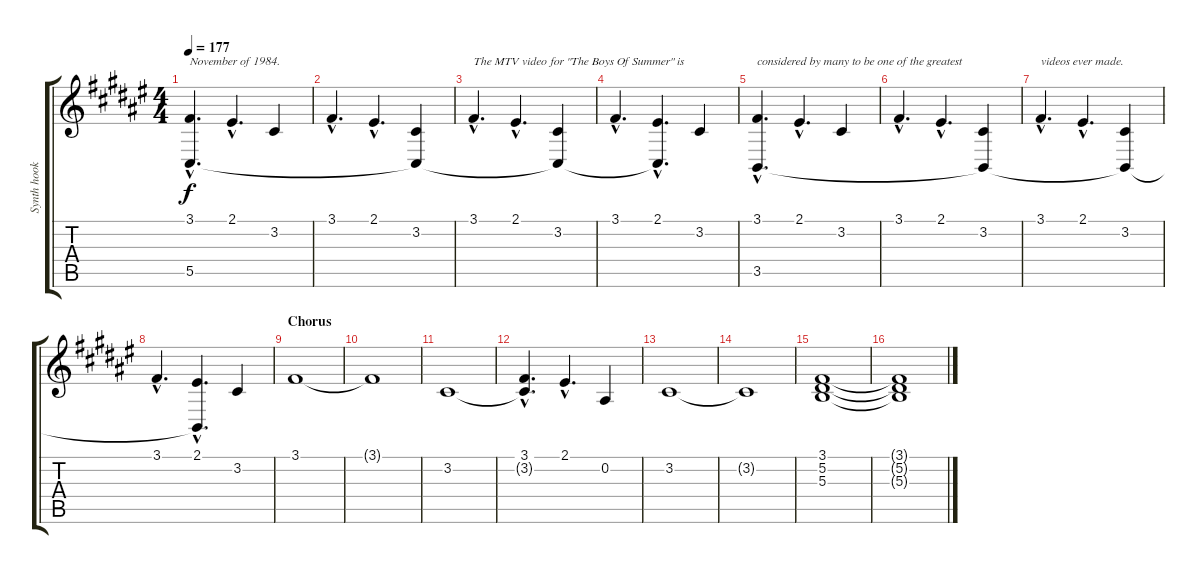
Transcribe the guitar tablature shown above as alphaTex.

\track ("Synth hook" "Synth hook") {instrument lead2sawtooth}
\staff {score tabs}
\tuning (Eb4 Bb3 Gb3 Db3 Ab2 Eb2) {hide}
\ts (4 4)
\tempo 177
\clef g2
\ks d#minor
(3.1{hac} 5.5{hac}).4{d txt "November of 1984." dy f} 2.1{hac}.4{d} 3.2.4 |
3.1{hac}.4{d} 2.1{hac}.4{d} (3.2 5.5{t}).4 |
3.1{hac}.4{d txt "The MTV video for \"The Boys Of Summer\" is  "} 2.1{hac}.4{d} (3.2 5.5{t}).4 |
3.1{hac}.4{d} (2.1{hac} 5.5{hac t}).4{d} 3.2.4 |
(3.1{hac} 3.5).4{d txt "considered by many to be one of the greatest "} 2.1{hac}.4{d} 3.2.4 |
3.1{hac}.4{d} 2.1{hac}.4{d} (3.2 3.5{t}).4 |
3.1{hac}.4{d txt "videos ever made."} 2.1{hac}.4{d} (3.2 3.5{t}).4 |
3.1{hac}.4{d} (2.1{hac} 3.5{hac t}).4{d} 3.2.4 |
\section ("" "Chorus")
3.1.1 |
3.1{t}.1 |
3.2.1 |
(3.1{hac} 3.2{hac t}).4{d} 2.1{hac}.4{d} 0.2.4 |
3.2.1 |
3.2{t}.1 |
(3.1 5.2 5.3).1 |
(3.1{t} 5.2{t} 5.3{t}).1
